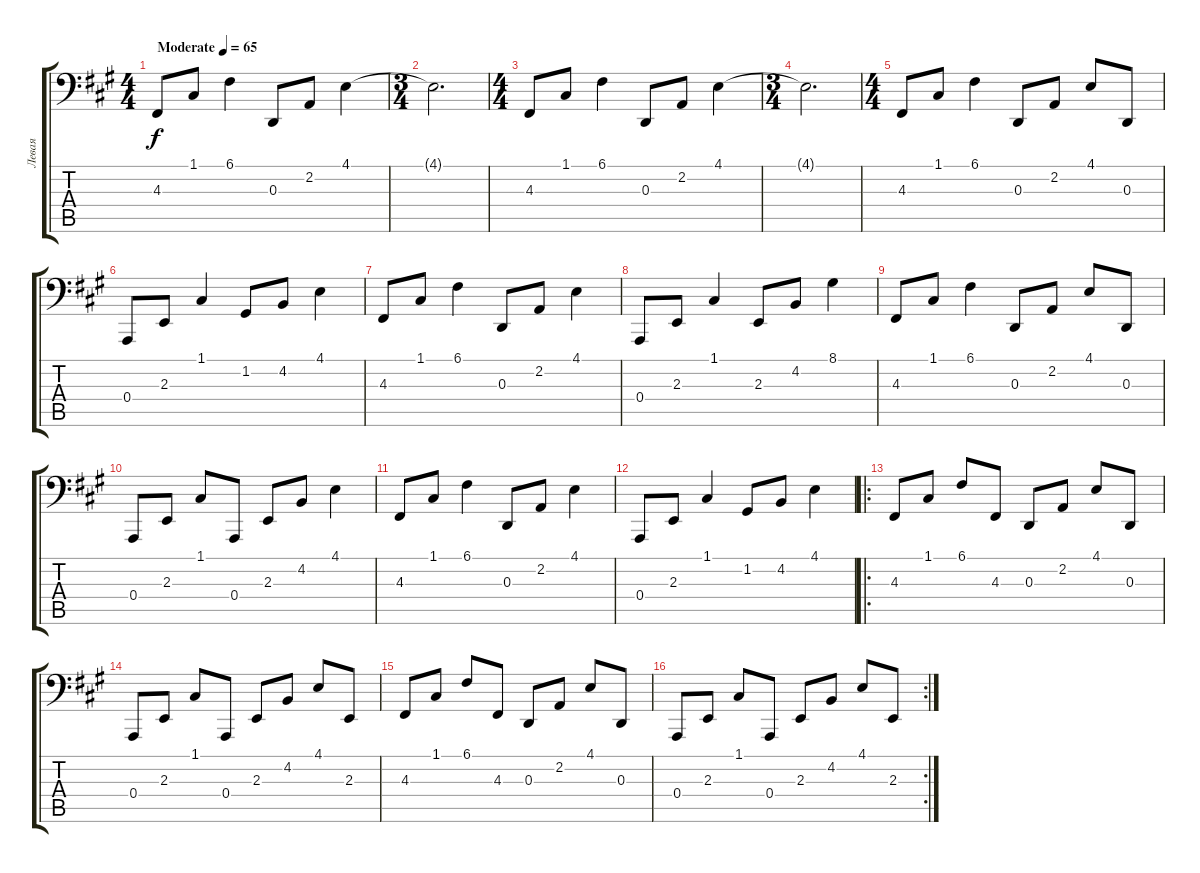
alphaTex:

\track ("Левая" "Левая") {instrument acousticgrandpiano}
\staff {score tabs}
\tuning (C3 G2 D2 A1 E1 B0) {hide}
\ts (4 4)
\tempo (65 "Moderate")
\clef f4
\ks a
4.3.8{dy f instrument acousticgrandpiano} 1.1.8 6.1.4 0.3.8 2.2.8 4.1.4 |
\ts (3 4)
4.1{t}.2{d} |
\ts (4 4)
4.3.8 1.1.8 6.1.4 0.3.8 2.2.8 4.1.4 |
\ts (3 4)
4.1{t}.2{d} |
\ts (4 4)
4.3.8 1.1.8 6.1.4 0.3.8 2.2.8 4.1.8 0.3.8 |
0.4.8 2.3.8 1.1.4 1.2.8 4.2.8 4.1.4 |
4.3.8 1.1.8 6.1.4 0.3.8 2.2.8 4.1.4 |
0.4.8 2.3.8 1.1.4 2.3.8 4.2.8 8.1.4 |
4.3.8 1.1.8 6.1.4 0.3.8 2.2.8 4.1.8 0.3.8 |
0.4.8 2.3.8 1.1.8 0.4.8 2.3.8 4.2.8 4.1.4 |
4.3.8 1.1.8 6.1.4 0.3.8 2.2.8 4.1.4 |
0.4.8 2.3.8 1.1.4 1.2.8 4.2.8 4.1.4 |
\ro
4.3.8 1.1.8 6.1.8 4.3.8 0.3.8 2.2.8 4.1.8 0.3.8 |
0.4.8 2.3.8 1.1.8 0.4.8 2.3.8 4.2.8 4.1.8 2.3.8 |
4.3.8 1.1.8 6.1.8 4.3.8 0.3.8 2.2.8 4.1.8 0.3.8 |
\rc 2
0.4.8 2.3.8 1.1.8 0.4.8 2.3.8 4.2.8 4.1.8 2.3.8
